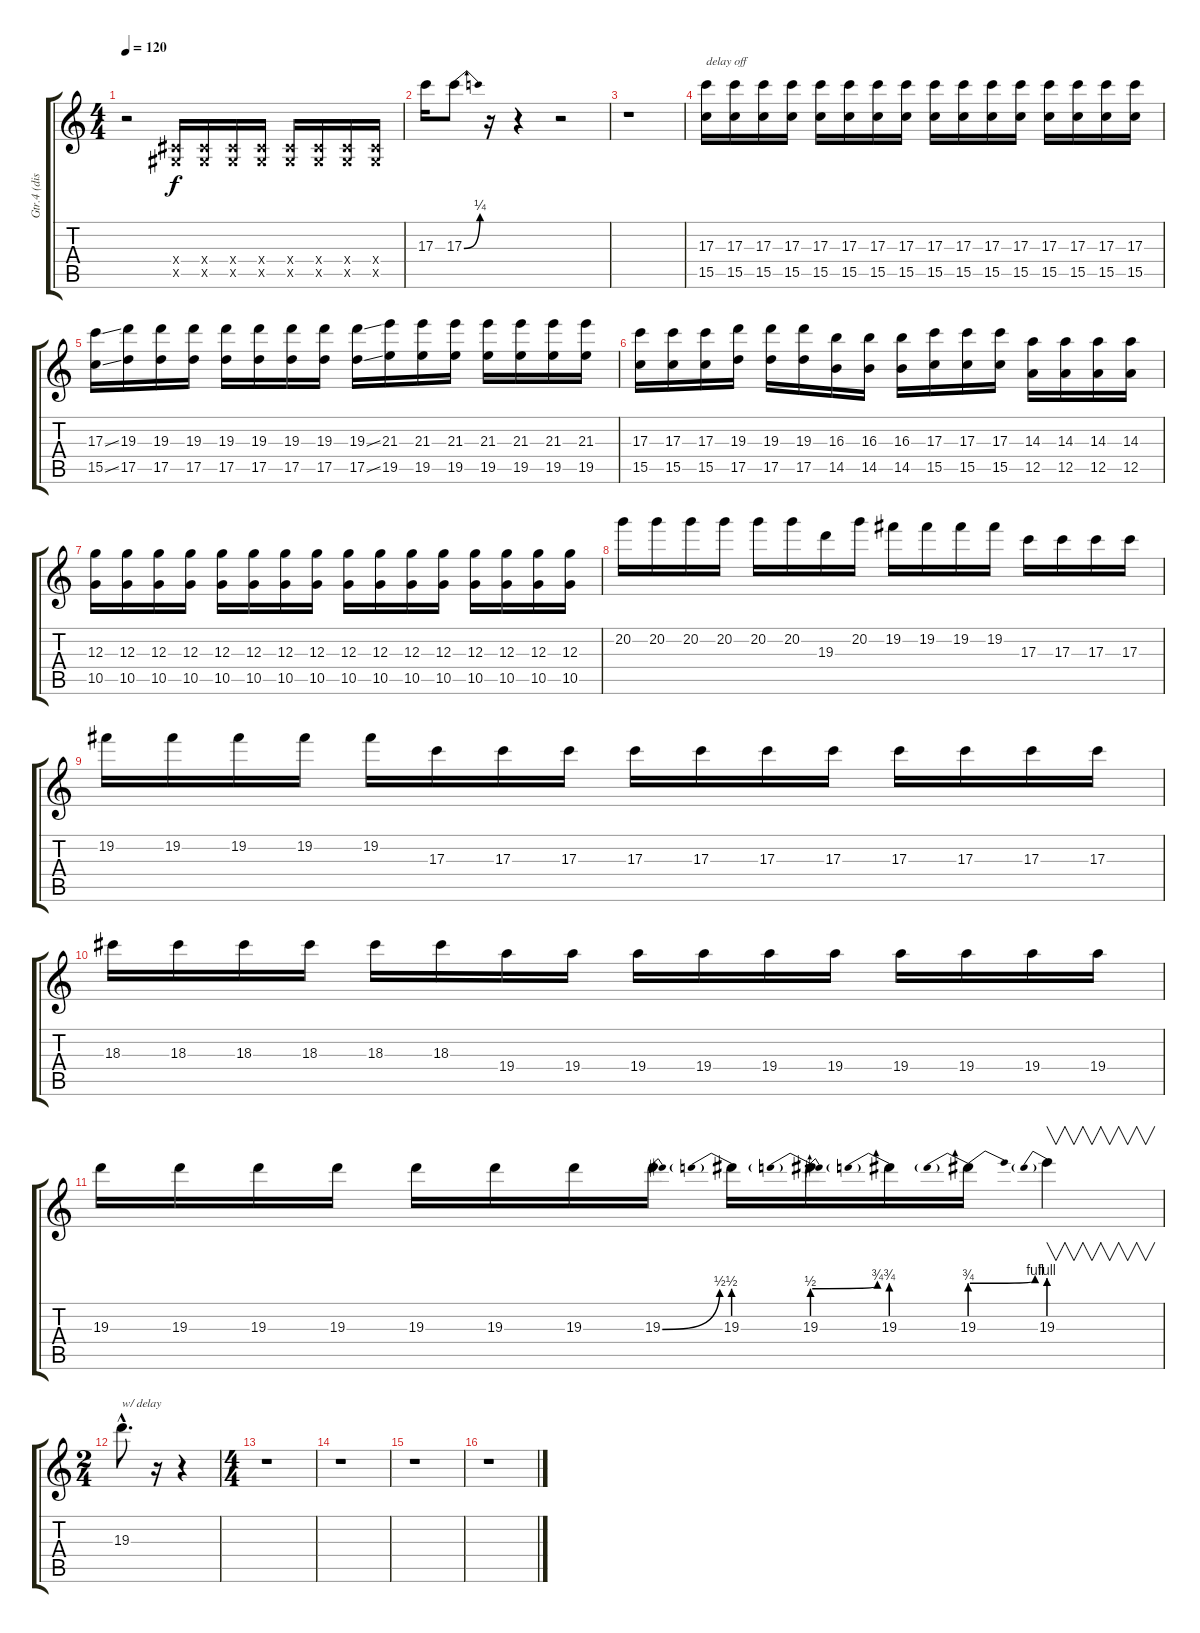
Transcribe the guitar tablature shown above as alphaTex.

\track ("Gtr.4 (dist.)" "Gtr.4 (dis") {instrument distortionguitar}
\staff {score tabs}
\tuning (E4 B3 G3 D3 A2 D2) {hide}
\ts (4 4)
\tempo 120
\clef g2
\ks c
r.2{dy f} (-1.4{x} -1.5{x}).16 (-1.4{x} -1.5{x}).16 (-1.4{x} -1.5{x}).16 (-1.4{x} -1.5{x}).16 (-1.4{x} -1.5{x}).16 (-1.4{x} -1.5{x}).16 (-1.4{x} -1.5{x}).16 (-1.4{x} -1.5{x}).16 |
17.3.16 17.3{be (bend 0 0 60 1)}.8 r.16 r.4 r.2 |
r.1 |
(17.3 15.5).16{txt "delay off"} (17.3 15.5).16 (17.3 15.5).16 (17.3 15.5).16 (17.3 15.5).16 (17.3 15.5).16 (17.3 15.5).16 (17.3 15.5).16 (17.3 15.5).16 (17.3 15.5).16 (17.3 15.5).16 (17.3 15.5).16 (17.3 15.5).16 (17.3 15.5).16 (17.3 15.5).16 (17.3 15.5).16 |
(17.3{ss} 15.5{ss}).16 (19.3 17.5).16 (19.3 17.5).16 (19.3 17.5).16 (19.3 17.5).16 (19.3 17.5).16 (19.3 17.5).16 (19.3 17.5).16 (19.3{ss} 17.5{ss}).16 (21.3 19.5).16 (21.3 19.5).16 (21.3 19.5).16 (21.3 19.5).16 (21.3 19.5).16 (21.3 19.5).16 (21.3 19.5).16 |
(17.3 15.5).16 (17.3 15.5).16 (17.3 15.5).16 (19.3 17.5).16 (19.3 17.5).16 (19.3 17.5).16 (16.3 14.5).16 (16.3 14.5).16 (16.3 14.5).16 (17.3 15.5).16 (17.3 15.5).16 (17.3 15.5).16 (14.3 12.5).16 (14.3 12.5).16 (14.3 12.5).16 (14.3 12.5).16 |
(12.3 10.5).16 (12.3 10.5).16 (12.3 10.5).16 (12.3 10.5).16 (12.3 10.5).16 (12.3 10.5).16 (12.3 10.5).16 (12.3 10.5).16 (12.3 10.5).16 (12.3 10.5).16 (12.3 10.5).16 (12.3 10.5).16 (12.3 10.5).16 (12.3 10.5).16 (12.3 10.5).16 (12.3 10.5).16 |
20.2.16 20.2.16 20.2.16 20.2.16 20.2.16 20.2.16 19.3.16 20.2.16 19.2.16 19.2.16 19.2.16 19.2.16 17.3.16 17.3.16 17.3.16 17.3.16 |
19.2.16 19.2.16 19.2.16 19.2.16 19.2.16 17.3.16 17.3.16 17.3.16 17.3.16 17.3.16 17.3.16 17.3.16 17.3.16 17.3.16 17.3.16 17.3.16 |
18.3.16 18.3.16 18.3.16 18.3.16 18.3.16 18.3.16 19.4.16 19.4.16 19.4.16 19.4.16 19.4.16 19.4.16 19.4.16 19.4.16 19.4.16 19.4.16 |
19.3.16 19.3.16 19.3.16 19.3.16 19.3.16 19.3.16 19.3.16 19.3{be (bend 0 0 60 2)}.16 19.3{be (prebend 0 2 60 2)}.16 19.3{be (prebendbend 0 2 60 3)}.16 19.3{be (prebend 0 3 60 3)}.16 19.3{be (prebendbend 0 3 60 4)}.16 19.3{be (prebend 0 4 60 4)}.4{v} |
\ts (2 4)
19.3{hac}.8{d txt "w/ delay"} r.16 r.4 |
\ts (4 4)
r.1 |
r.1 |
r.1 |
r.1
